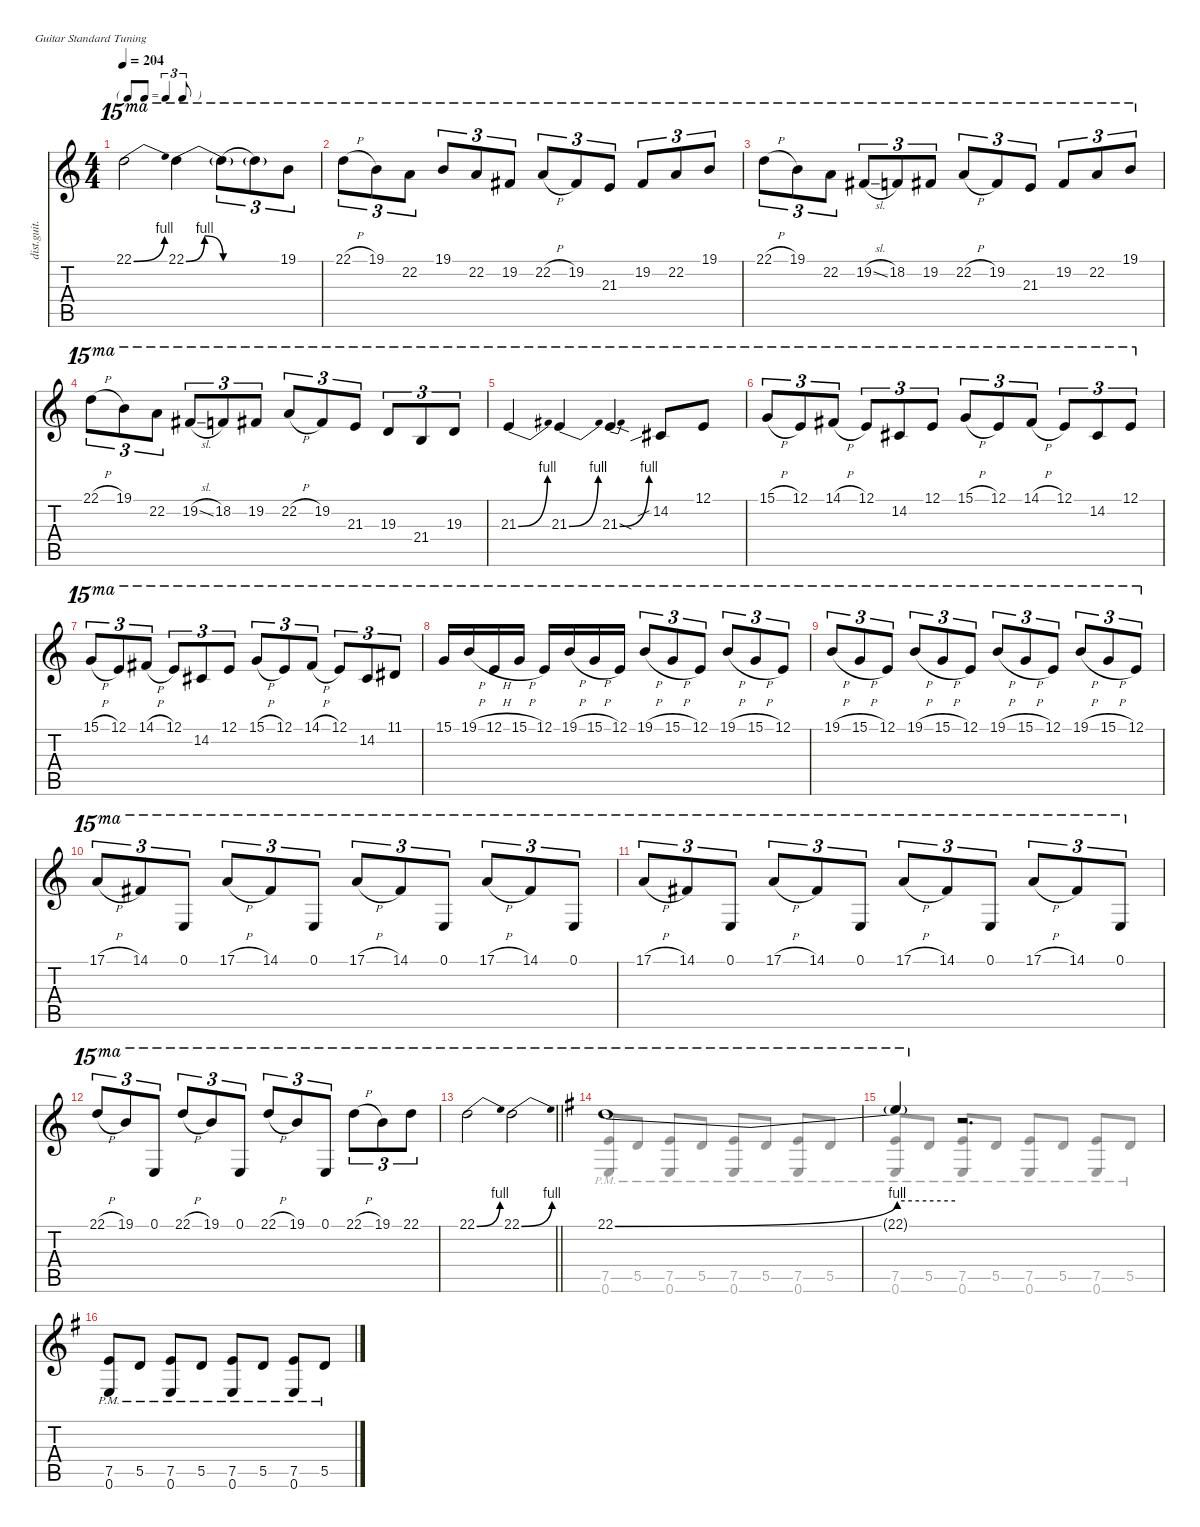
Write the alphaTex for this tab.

\defaultSystemsLayout 4
\hideDynamics
\bracketExtendMode nobrackets
\otherSystemsTrackNameOrientation horizontal
\track ("Guitar 1" "dist.guit.") {defaultSystemsLayout 4 mute instrument distortionguitar}
\staff {score tabs}
\tuning (E4 B3 G3 D3 A2 E2)
\voice
\ts (4 4)
\tf triplet8th
\tempo 204
\clef g2
\ks aminor
22.1{be (bend 0 0 15 4)}.2{ot 15ma dy f beam Down} 22.1{be (bendrelease 0 0 30 4 30 4 60 0)}.4{ot 15ma beam Down} 22.1{be (hold 0 0 60 0) t}.8{tu (3 2) ot 15ma beam Down} 22.1{be (hold 0 0 60 0) t}.8{tu (3 2) ot 15ma beam Down} 19.1.8{tu (3 2) ot 15ma beam Down} |
22.1{h}.8{tu (3 2) ot 15ma beam Down} 19.1.8{tu (3 2) ot 15ma beam Down} 22.2.8{tu (3 2) ot 15ma beam Down} 19.1.8{tu (3 2) ot 15ma beam Up} 22.2.8{tu (3 2) ot 15ma beam Up} 19.2{acc #}.8{tu (3 2) ot 15ma beam Up} 22.2{h}.8{tu (3 2) ot 15ma beam Up} 19.2{acc #}.8{tu (3 2) ot 15ma beam Up} 21.3.8{tu (3 2) ot 15ma beam Up} 19.2{acc #}.8{tu (3 2) ot 15ma beam Up} 22.2.8{tu (3 2) ot 15ma beam Up} 19.1.8{tu (3 2) ot 15ma beam Up} |
22.1{h}.8{tu (3 2) ot 15ma beam Down} 19.1.8{tu (3 2) ot 15ma beam Down} 22.2.8{tu (3 2) ot 15ma beam Down} 19.2{sl acc #}.8{tu (3 2) ot 15ma beam Up} 18.2.8{tu (3 2) ot 15ma beam Up} 19.2{acc #}.8{tu (3 2) ot 15ma beam Up} 22.2{h}.8{tu (3 2) ot 15ma beam Up} 19.2{acc #}.8{tu (3 2) ot 15ma beam Up} 21.3.8{tu (3 2) ot 15ma beam Up} 19.2{acc #}.8{tu (3 2) ot 15ma beam Up} 22.2.8{tu (3 2) ot 15ma beam Up} 19.1.8{tu (3 2) ot 15ma beam Up} |
22.1{h}.8{tu (3 2) ot 15ma beam Down} 19.1.8{tu (3 2) ot 15ma beam Down} 22.2.8{tu (3 2) ot 15ma beam Down} 19.2{sl acc #}.8{tu (3 2) ot 15ma beam Up} 18.2.8{tu (3 2) ot 15ma beam Up} 19.2{acc #}.8{tu (3 2) ot 15ma beam Up} 22.2{h}.8{tu (3 2) ot 15ma beam Up} 19.2{acc #}.8{tu (3 2) ot 15ma beam Up} 21.3.8{tu (3 2) ot 15ma beam Up} 19.3.8{tu (3 2) ot 15ma beam Up} 21.4.8{tu (3 2) ot 15ma beam Up} 19.3.8{tu (3 2) ot 15ma beam Up} |
21.3{be (bend 0 0 15 4)}.4{ot 15ma beam Up} 21.3{be (bend 0 0 15 4)}.4{ot 15ma beam Up} 21.3{be (bend 0 0 15 4) sod}.4{ot 15ma beam Up} 14.2{sib acc #}.8{ot 15ma beam Up} 12.1.8{ot 15ma beam Up} |
15.1{h}.8{tu (3 2) ot 15ma beam Up} 12.1.8{tu (3 2) ot 15ma beam Up} 14.1{h acc #}.8{tu (3 2) ot 15ma beam Up} 12.1.8{tu (3 2) ot 15ma beam Up} 14.2{acc #}.8{tu (3 2) ot 15ma beam Up} 12.1.8{tu (3 2) ot 15ma beam Up} 15.1{h}.8{tu (3 2) ot 15ma beam Up} 12.1.8{tu (3 2) ot 15ma beam Up} 14.1{h acc #}.8{tu (3 2) ot 15ma beam Up} 12.1.8{tu (3 2) ot 15ma beam Up} 14.2{acc #}.8{tu (3 2) ot 15ma beam Up} 12.1.8{tu (3 2) ot 15ma beam Up} |
15.1{h}.8{tu (3 2) ot 15ma beam Up} 12.1.8{tu (3 2) ot 15ma beam Up} 14.1{h acc #}.8{tu (3 2) ot 15ma beam Up} 12.1.8{tu (3 2) ot 15ma beam Up} 14.2{acc #}.8{tu (3 2) ot 15ma beam Up} 12.1.8{tu (3 2) ot 15ma beam Up} 15.1{h}.8{tu (3 2) ot 15ma beam Up} 12.1.8{tu (3 2) ot 15ma beam Up} 14.1{h acc #}.8{tu (3 2) ot 15ma beam Up} 12.1.8{tu (3 2) ot 15ma beam Up} 14.2{acc #}.8{tu (3 2) ot 15ma beam Up} 11.1{acc #}.8{tu (3 2) ot 15ma beam Up} |
15.1.16{ot 15ma beam Up} 19.1{h}.16{ot 15ma beam Up} 12.1{h}.16{ot 15ma beam Up} 15.1{h}.16{ot 15ma beam Up} 12.1.16{ot 15ma beam Up} 19.1{h}.16{ot 15ma beam Up} 15.1{h}.16{ot 15ma beam Up} 12.1.16{ot 15ma beam Up} 19.1{h}.8{tu (3 2) ot 15ma beam Up} 15.1{h}.8{tu (3 2) ot 15ma beam Up} 12.1.8{tu (3 2) ot 15ma beam Up} 19.1{h}.8{tu (3 2) ot 15ma beam Up} 15.1{h}.8{tu (3 2) ot 15ma beam Up} 12.1.8{tu (3 2) ot 15ma beam Up} |
19.1{h}.8{tu (3 2) ot 15ma beam Up} 15.1{h}.8{tu (3 2) ot 15ma beam Up} 12.1.8{tu (3 2) ot 15ma beam Up} 19.1{h}.8{tu (3 2) ot 15ma beam Up} 15.1{h}.8{tu (3 2) ot 15ma beam Up} 12.1.8{tu (3 2) ot 15ma beam Up} 19.1{h}.8{tu (3 2) ot 15ma beam Up} 15.1{h}.8{tu (3 2) ot 15ma beam Up} 12.1.8{tu (3 2) ot 15ma beam Up} 19.1{h}.8{tu (3 2) ot 15ma beam Up} 15.1{h}.8{tu (3 2) ot 15ma beam Up} 12.1.8{tu (3 2) ot 15ma beam Up} |
17.1{h}.8{tu (3 2) ot 15ma beam Up} 14.1{acc #}.8{tu (3 2) ot 15ma beam Up} 0.1.8{tu (3 2) ot 15ma beam Up} 17.1{h}.8{tu (3 2) ot 15ma beam Up} 14.1{acc #}.8{tu (3 2) ot 15ma beam Up} 0.1.8{tu (3 2) ot 15ma beam Up} 17.1{h}.8{tu (3 2) ot 15ma beam Up} 14.1{acc #}.8{tu (3 2) ot 15ma beam Up} 0.1.8{tu (3 2) ot 15ma beam Up} 17.1{h}.8{tu (3 2) ot 15ma beam Up} 14.1{acc #}.8{tu (3 2) ot 15ma beam Up} 0.1.8{tu (3 2) ot 15ma beam Up} |
17.1{h}.8{tu (3 2) ot 15ma beam Up} 14.1{acc #}.8{tu (3 2) ot 15ma beam Up} 0.1.8{tu (3 2) ot 15ma beam Up} 17.1{h}.8{tu (3 2) ot 15ma beam Up} 14.1{acc #}.8{tu (3 2) ot 15ma beam Up} 0.1.8{tu (3 2) ot 15ma beam Up} 17.1{h}.8{tu (3 2) ot 15ma beam Up} 14.1{acc #}.8{tu (3 2) ot 15ma beam Up} 0.1.8{tu (3 2) ot 15ma beam Up} 17.1{h}.8{tu (3 2) ot 15ma beam Up} 14.1{acc #}.8{tu (3 2) ot 15ma beam Up} 0.1.8{tu (3 2) ot 15ma beam Up} |
22.1{h}.8{tu (3 2) ot 15ma beam Up} 19.1.8{tu (3 2) ot 15ma beam Up} 0.1.8{tu (3 2) ot 15ma beam Up} 22.1{h}.8{tu (3 2) ot 15ma beam Up} 19.1.8{tu (3 2) ot 15ma beam Up} 0.1.8{tu (3 2) ot 15ma beam Up} 22.1{h}.8{tu (3 2) ot 15ma beam Up} 19.1.8{tu (3 2) ot 15ma beam Up} 0.1.8{tu (3 2) ot 15ma beam Up} 22.1{h}.8{tu (3 2) ot 15ma beam Down} 19.1.8{tu (3 2) ot 15ma beam Down} 22.1.8{tu (3 2) ot 15ma beam Down} |
\barLineRight lightlight
22.1{be (bend 0 0 15 4)}.2{ot 15ma beam Down} 22.1{be (bend 0 0 15 4)}.2{ot 15ma beam Down} |
\ks eminor
22.1{be (bend 0 0 60 4) acc forcenatural}.1{ot 15ma beam Up} |
22.1{be (hold 0 4 60 4) t}.4{ot 15ma beam Up} r.2{d beam Up} |
(7.5{pm acc forcenatural} 0.6{pm acc forcenatural}).8{beam Up} 5.5{pm acc forcenatural}.8{beam Up} (7.5{pm acc forcenatural} 0.6{pm acc forcenatural}).8{beam Up} 5.5{pm acc forcenatural}.8{beam Up} (7.5{pm acc forcenatural} 0.6{pm acc forcenatural}).8{beam Up} 5.5{pm acc forcenatural}.8{beam Up} (7.5{pm acc forcenatural} 0.6{pm acc forcenatural}).8{beam Up} 5.5{pm acc forcenatural}.8{beam Up}
\voice
\clef g2
\ottava regular
\simile none
\ks aminor
|
|
|
|
|
|
|
|
|
|
|
|
\barLineRight lightlight
|
\ks eminor
(7.5{pm acc forcenatural} 0.6{pm acc forcenatural}).8{beam Up} 5.5{pm acc forcenatural}.8{beam Up} (7.5{pm acc forcenatural} 0.6{pm acc forcenatural}).8{beam Up} 5.5{pm acc forcenatural}.8{beam Up} (7.5{pm acc forcenatural} 0.6{pm acc forcenatural}).8{beam Up} 5.5{pm acc forcenatural}.8{beam Up} (7.5{pm acc forcenatural} 0.6{pm acc forcenatural}).8{beam Up} 5.5{pm acc forcenatural}.8{beam Up} |
(7.5{pm acc forcenatural} 0.6{pm acc forcenatural}).8{beam Up} 5.5{pm acc forcenatural}.8{beam Up} (7.5{pm acc forcenatural} 0.6{pm acc forcenatural}).8{beam Up} 5.5{pm acc forcenatural}.8{beam Up} (7.5{pm acc forcenatural} 0.6{pm acc forcenatural}).8{beam Up} 5.5{pm acc forcenatural}.8{beam Up} (7.5{pm acc forcenatural} 0.6{pm acc forcenatural}).8{beam Up} 5.5{pm acc forcenatural}.8{beam Up} |
